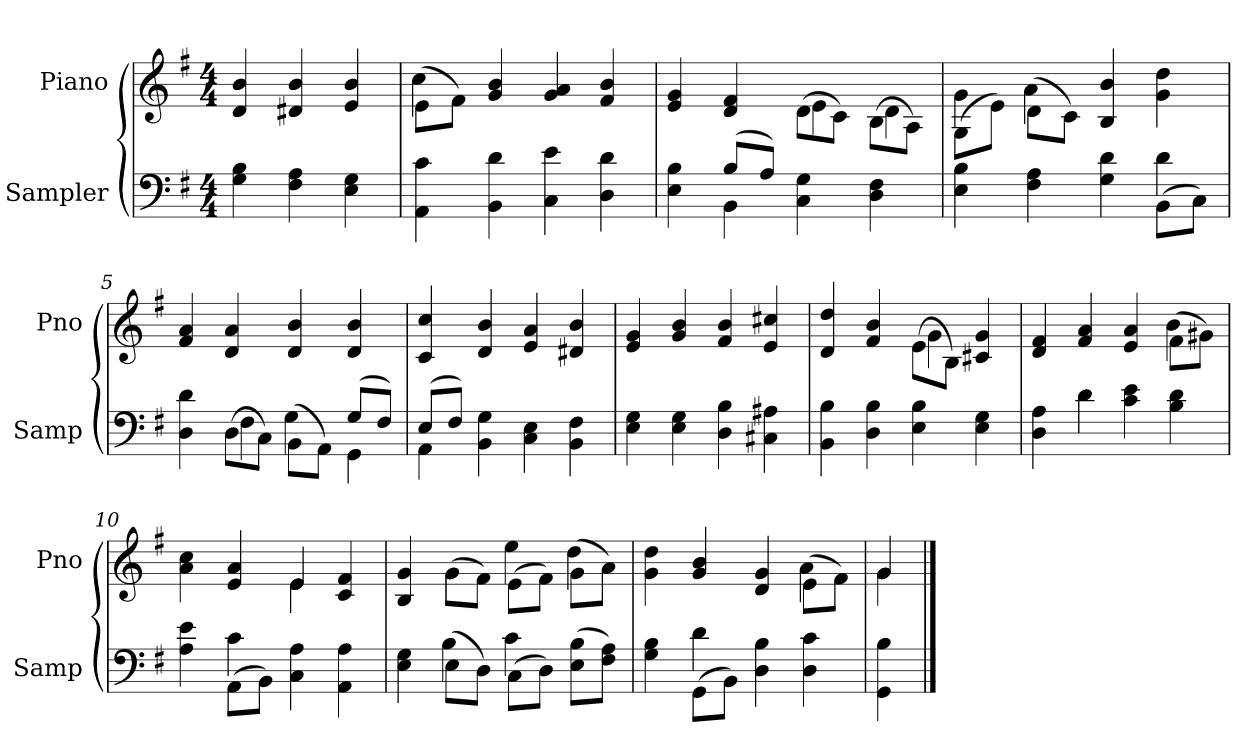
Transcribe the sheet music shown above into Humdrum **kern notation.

**kern	**kern
*part2	*part1
*staff2	*staff1
*I"Sampler	*I"Piano
*I'Samp	*I'Pno
*clefF4	*clefG2
*k[f#]	*k[f#]
*G:	*G:
*M4/4	*M4/4
=1	=1
4G 4B	4d 4b
4F# 4A	4d#X 4b
4E 4G	4e 4b
=2	=2
*	*^
4AA 4c	(8e\L	4cc
.	8f#\J)	.
4BB 4d	4g 4b	2.ryy
4C 4e	4g 4a	.
4D 4d	4f# 4b	.
=3	=3	=3
*^	*	*
4E 4B	4ryy	4e 4g	2ryy
(8B/L	4BB	4d 4f#	.
8A/J)	.	.	.
4C 4G	2ryy	(8d\L	4e
.	.	8c\J)	.
4D 4F#	.	(8B\L	4d
.	.	8A\J)	.
=4	=4	=4	=4
4E 4B	2.ryy	(8G\L	4g
.	.	8e\J)	.
4F# 4A	.	(8d\L	4a
.	.	8c\J)	.
4G 4d	.	4B 4b	2ryy
(8BB\L	4d	4g 4dd	.
8C\J)	.	.	.
*	*	*v	*v
=5	=5	=5
4D 4d	4ryy	4f# 4a
(8D\L	4F#	4d 4a
8C\J)	.	.
(8BB\L	4G	4d 4b
8AA\J)	.	.
(8G/L	4GG	4d 4b
8F#/J)	.	.
=6	=6	=6
(8E/L	4AA	4c 4cc
8F#/J)	.	.
4BB 4G	2.ryy	4d 4b
4C 4E	.	4e 4a
4BB 4F#	.	4d#X 4b
*v	*v	*
=7	=7
4E 4G	4e 4g
4E 4G	4g 4b
4D 4B	4f# 4b
4C#X 4A#X	4e 4cc#X
=8	=8
*	*^
4BB 4B	4d 4dd	2ryy
4D 4B	4f# 4b	.
4E 4B	(8e\L	4g
.	8B\J)	.
4E 4G	4c#X 4g	4ryy
=9	=9	=9
*^	*	*
4D 4A	4ryy	4d 4f#	2.ryy
4d\	4d	4f# 4a	.
4c 4e	2ryy	4e 4a	.
4B 4d	.	(8f#\L	4b
.	.	8g#X\J)	.
=10	=10	=10	=10
4A 4e	4ryy	4a 4cc	2ryy
(8AA\L	4c	4e 4a	.
8BB\J)	.	.	.
4C 4A	2ryy	4e/	4e
4AA 4A	.	4c 4f#	4ryy
=11	=11	=11	=11
4E 4G	4ryy	4B 4g	4ryy
(8E\L	4B	(8g\L	4g
8D\J)	.	8f#\J)	.
(8C\L	4c	(8e\L	4ee
8D\J)	.	8f#\J)	.
(8E\ 8B\L	4ryy	(8g\L	4dd
8F#\ 8A\J)	.	8a\J)	.
=12	=12	=12	=12
4G 4B	4ryy	4g 4dd	2.ryy
(8GG\L	4d	4g 4b	.
8BB\J)	.	.	.
4D 4B	2ryy	4d 4g	.
4D 4c	.	(8e\L	4a
.	.	8f#\J)	.
*v	*v	*	*
=13	=13	=13
4GG 4B	4g/	4g
*	*v	*v
==	==
*-	*-
